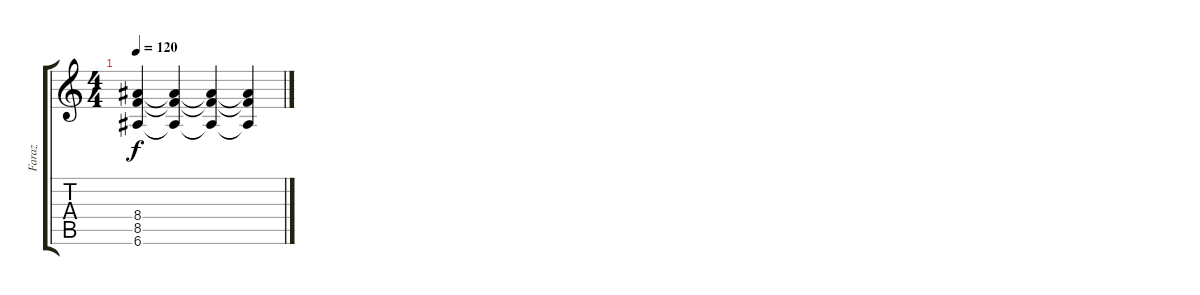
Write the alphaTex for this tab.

\track ("Faraz" "Faraz") {instrument distortionguitar}
\staff {score tabs}
\tuning (E4 B3 G3 D3 A2 E2) {hide}
\ts (4 4)
\tempo 120
\clef g2
\ks c
(8.4 8.5 6.6).4{dy f} (8.4{t} 8.5{t} 6.6{t}).4 (8.4{t} 8.5{t} 6.6{t}).4 (8.4{t} 8.5{t} 6.6{t}).4
